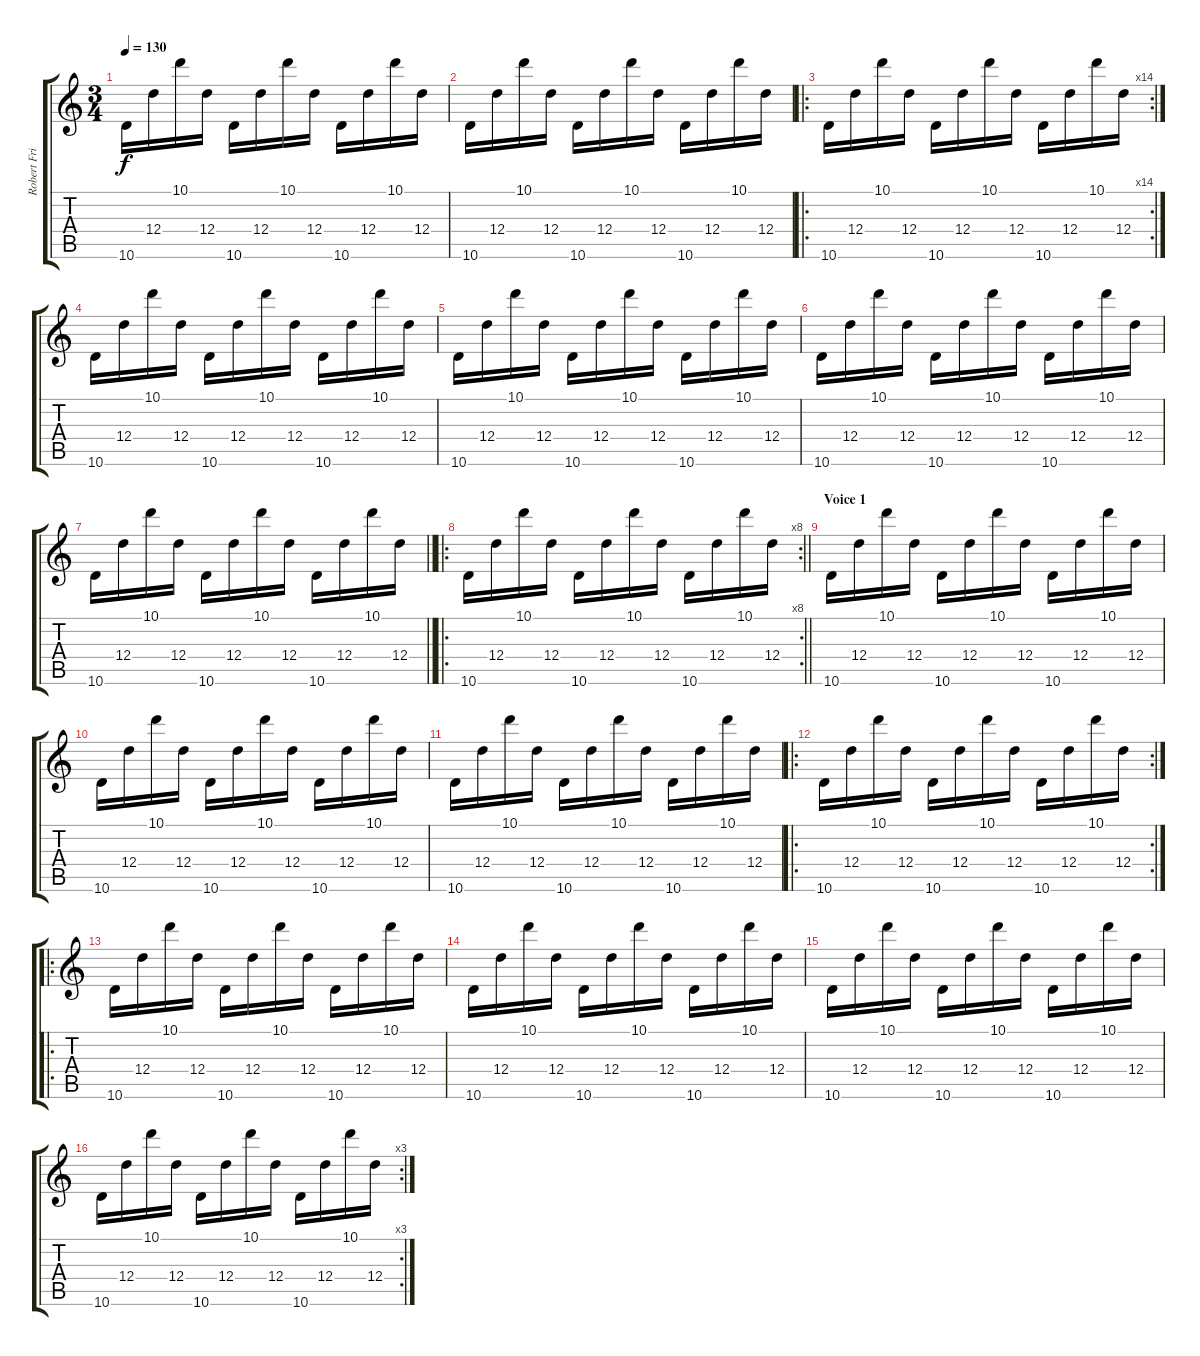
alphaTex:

\track ("Robert Fripp (Guitar)" "Robert Fri") {instrument electricguitarjazz}
\staff {score tabs}
\tuning (E4 B3 G3 D3 A2 E2) {hide}
\ts (3 4)
\tempo 130
\clef g2
\ks c
10.6.16{dy f} 12.4.16 10.1.16 12.4.16 10.6.16 12.4.16 10.1.16 12.4.16 10.6.16 12.4.16 10.1.16 12.4.16 |
10.6.16 12.4.16 10.1.16 12.4.16 10.6.16 12.4.16 10.1.16 12.4.16 10.6.16 12.4.16 10.1.16 12.4.16 |
\ro
\rc 14
10.6.16 12.4.16 10.1.16 12.4.16 10.6.16 12.4.16 10.1.16 12.4.16 10.6.16 12.4.16 10.1.16 12.4.16 |
10.6.16 12.4.16 10.1.16 12.4.16 10.6.16 12.4.16 10.1.16 12.4.16 10.6.16 12.4.16 10.1.16 12.4.16 |
10.6.16 12.4.16 10.1.16 12.4.16 10.6.16 12.4.16 10.1.16 12.4.16 10.6.16 12.4.16 10.1.16 12.4.16 |
10.6.16 12.4.16 10.1.16 12.4.16 10.6.16 12.4.16 10.1.16 12.4.16 10.6.16 12.4.16 10.1.16 12.4.16 |
\barLineRight lightlight
10.6.16 12.4.16 10.1.16 12.4.16 10.6.16 12.4.16 10.1.16 12.4.16 10.6.16 12.4.16 10.1.16 12.4.16 |
\ro
\rc 8
\barLineRight lightlight
10.6.16 12.4.16 10.1.16 12.4.16 10.6.16 12.4.16 10.1.16 12.4.16 10.6.16 12.4.16 10.1.16 12.4.16 |
\section ("" "Voice 1")
10.6.16 12.4.16 10.1.16 12.4.16 10.6.16 12.4.16 10.1.16 12.4.16 10.6.16 12.4.16 10.1.16 12.4.16 |
10.6.16 12.4.16 10.1.16 12.4.16 10.6.16 12.4.16 10.1.16 12.4.16 10.6.16 12.4.16 10.1.16 12.4.16 |
10.6.16 12.4.16 10.1.16 12.4.16 10.6.16 12.4.16 10.1.16 12.4.16 10.6.16 12.4.16 10.1.16 12.4.16 |
\ro
\rc 2
10.6.16 12.4.16 10.1.16 12.4.16 10.6.16 12.4.16 10.1.16 12.4.16 10.6.16 12.4.16 10.1.16 12.4.16 |
\ro
10.6.16 12.4.16 10.1.16 12.4.16 10.6.16 12.4.16 10.1.16 12.4.16 10.6.16 12.4.16 10.1.16 12.4.16 |
10.6.16 12.4.16 10.1.16 12.4.16 10.6.16 12.4.16 10.1.16 12.4.16 10.6.16 12.4.16 10.1.16 12.4.16 |
10.6.16 12.4.16 10.1.16 12.4.16 10.6.16 12.4.16 10.1.16 12.4.16 10.6.16 12.4.16 10.1.16 12.4.16 |
\rc 3
10.6.16 12.4.16 10.1.16 12.4.16 10.6.16 12.4.16 10.1.16 12.4.16 10.6.16 12.4.16 10.1.16 12.4.16
